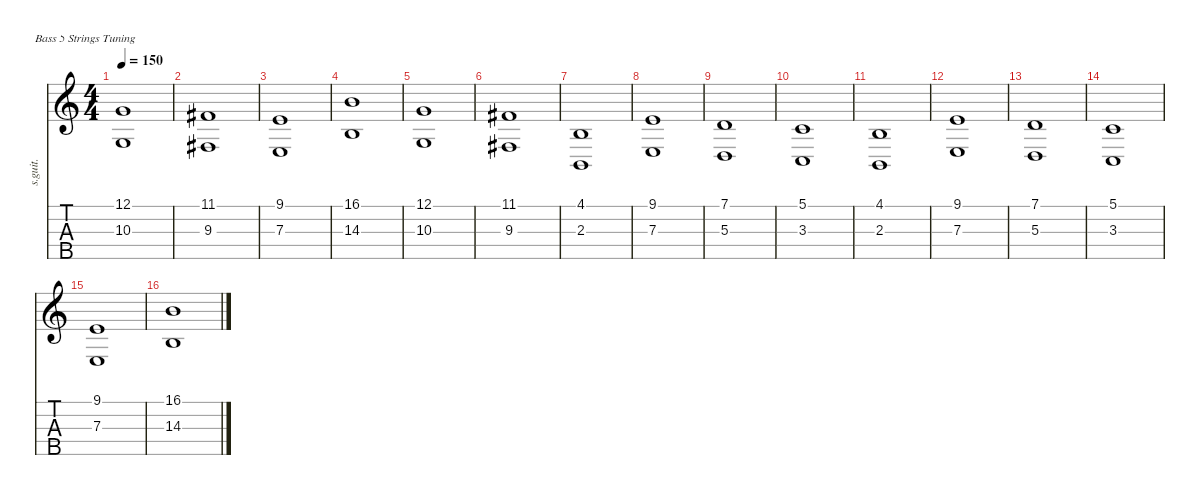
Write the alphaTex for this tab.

\defaultSystemsLayout 4
\hideDynamics
\bracketExtendMode nobrackets
\track ("Strings 2" "s.guit.") {instrument stringensemble1}
\staff {score tabs}
\tuning (G2 D2 A1 E1 B0)
\displaytranspose 12
\ts (4 4)
\tempo 150
\clef g2
\ks c
(12.1 10.3).1{lyrics (0 "") lyrics (1 "") lyrics (2 "") lyrics (3 "") lyrics (4 "") dy f} |
(11.1{acc #} 9.3{acc #}).1{lyrics (0 "") lyrics (1 "") lyrics (2 "") lyrics (3 "") lyrics (4 "")} |
(9.1 7.3).1{lyrics (0 "") lyrics (1 "") lyrics (2 "") lyrics (3 "") lyrics (4 "")} |
(16.1 14.3).1{lyrics (0 "") lyrics (1 "") lyrics (2 "") lyrics (3 "") lyrics (4 "")} |
(12.1 10.3).1{lyrics (0 "") lyrics (1 "") lyrics (2 "") lyrics (3 "") lyrics (4 "")} |
(11.1{acc #} 9.3{acc #}).1{lyrics (0 "") lyrics (1 "") lyrics (2 "") lyrics (3 "") lyrics (4 "")} |
(4.1 2.3).1{lyrics (0 "") lyrics (1 "") lyrics (2 "") lyrics (3 "") lyrics (4 "")} |
(9.1 7.3).1{lyrics (0 "") lyrics (1 "") lyrics (2 "") lyrics (3 "") lyrics (4 "")} |
(7.1 5.3).1{lyrics (0 "") lyrics (1 "") lyrics (2 "") lyrics (3 "") lyrics (4 "")} |
(5.1 3.3).1{lyrics (0 "") lyrics (1 "") lyrics (2 "") lyrics (3 "") lyrics (4 "")} |
(4.1 2.3).1{lyrics (0 "") lyrics (1 "") lyrics (2 "") lyrics (3 "") lyrics (4 "")} |
(9.1 7.3).1{lyrics (0 "") lyrics (1 "") lyrics (2 "") lyrics (3 "") lyrics (4 "")} |
(7.1 5.3).1{lyrics (0 "") lyrics (1 "") lyrics (2 "") lyrics (3 "") lyrics (4 "")} |
(5.1 3.3).1{lyrics (0 "") lyrics (1 "") lyrics (2 "") lyrics (3 "") lyrics (4 "")} |
(9.1 7.3).1{lyrics (0 "") lyrics (1 "") lyrics (2 "") lyrics (3 "") lyrics (4 "")} |
(16.1 14.3).1{lyrics (0 "") lyrics (1 "") lyrics (2 "") lyrics (3 "") lyrics (4 "")}
